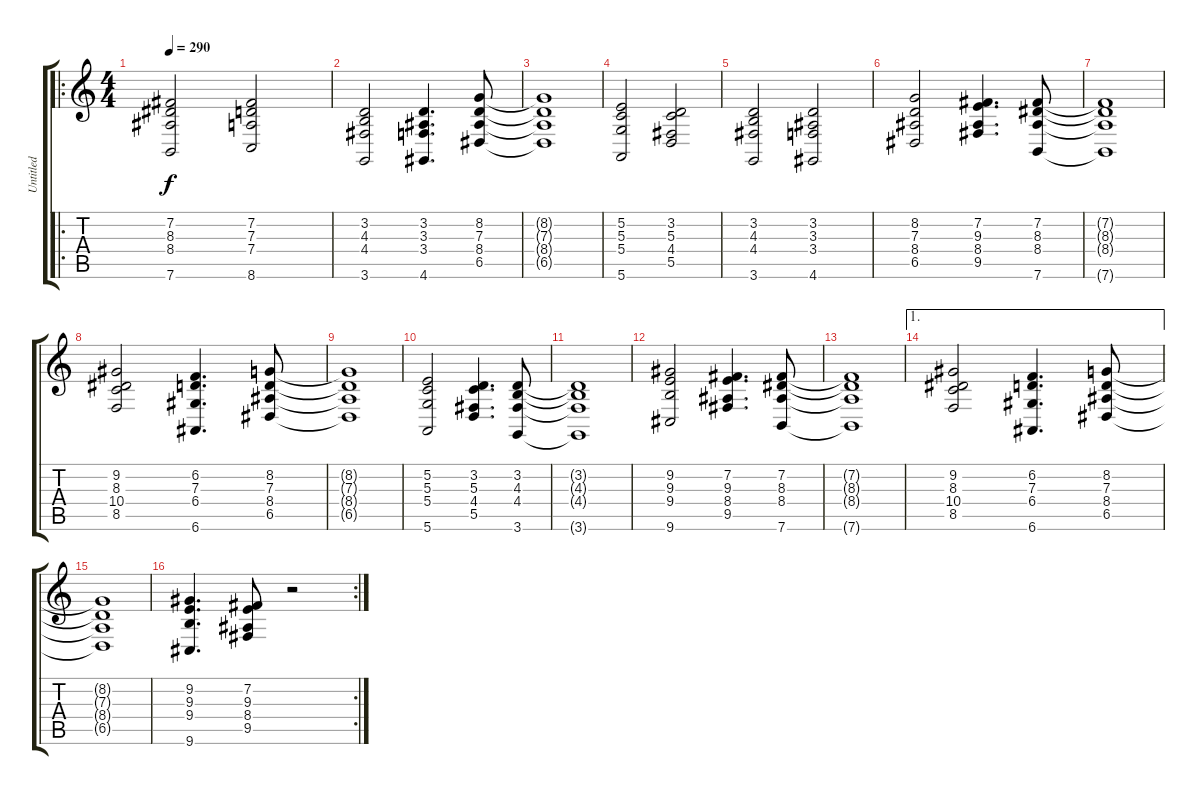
\track ("Untitled" "Untitled") {instrument acousticgrandpiano}
\staff {score tabs}
\tuning (E4 B3 G3 D3 A2 E2) {hide}
\ro
\ts (4 4)
\tempo 290
\clef g2
\ks c
(7.2 8.3 8.4 7.6).2{dy f instrument acousticgrandpiano} (7.2 7.3 7.4 8.6).2 |
(3.2 4.3 4.4 3.6).2 (3.2 3.3 3.4 4.6).4{d} (8.2 7.3 8.4 6.5).8 |
(8.2{t} 7.3{t} 8.4{t} 6.5{t}).1 |
(5.2 5.3 5.4 5.6).2 (3.2 5.3 4.4 5.5).2 |
(3.2 4.3 4.4 3.6).2 (3.2 3.3 3.4 4.6).2 |
(8.2 7.3 8.4 6.5).2 (7.2 9.3 8.4 9.5).4{d} (7.2 8.3 8.4 7.6).8 |
(7.2{t} 8.3{t} 8.4{t} 7.6{t}).1 |
(9.2 8.3 10.4 8.5).2 (6.2 7.3 6.4 6.6).4{d} (8.2 7.3 8.4 6.5).8 |
(8.2{t} 7.3{t} 8.4{t} 6.5{t}).1 |
(5.2 5.3 5.4 5.6).2 (3.2 5.3 4.4 5.5).4{d} (3.2 4.3 4.4 3.6).8 |
(3.2{t} 4.3{t} 4.4{t} 3.6{t}).1 |
(9.2 9.3 9.4 9.6).2 (7.2 9.3 8.4 9.5).4{d} (7.2 8.3 8.4 7.6).8 |
(7.2{t} 8.3{t} 8.4{t} 7.6{t}).1 |
\ae 1
(9.2 8.3 10.4 8.5).2 (6.2 7.3 6.4 6.6).4{d} (8.2 7.3 8.4 6.5).8 |
(8.2{t} 7.3{t} 8.4{t} 6.5{t}).1 |
\rc 2
(9.2 9.3 9.4 9.6).4{d} (7.2 9.3 8.4 9.5).8 r.2
